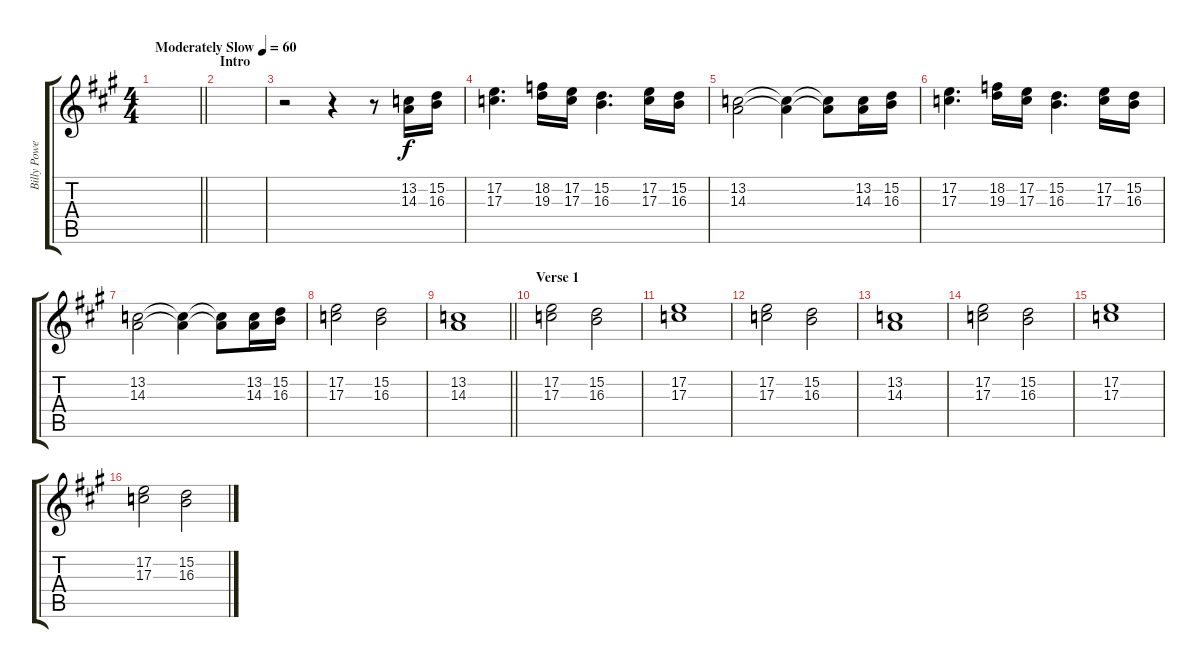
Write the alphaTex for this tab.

\track ("Billy Powell - Organ" "Billy Powe") {instrument rockorgan}
\staff {score tabs}
\tuning (E4 B3 G3 D3 A2 E2) {hide}
\ts (4 4)
\tempo (60 "Moderately Slow")
\clef g2
\barLineRight lightlight
\ks f#minor
|
\section ("" "Intro")
|
r.2 r.4 r.8 (13.2 14.3).16 (15.2 16.3).16 |
(17.2 17.3).4{d} (18.2 19.3).16 (17.2 17.3).16 (15.2 16.3).4{d} (17.2 17.3).16 (15.2 16.3).16 |
(13.2 14.3).2 (13.2{t} 14.3{t}).4 (13.2{t} 14.3{t}).8 (13.2 14.3).16 (15.2 16.3).16 |
(17.2 17.3).4{d} (18.2 19.3).16 (17.2 17.3).16 (15.2 16.3).4{d} (17.2 17.3).16 (15.2 16.3).16 |
(13.2 14.3).2 (13.2{t} 14.3{t}).4 (13.2{t} 14.3{t}).8 (13.2 14.3).16 (15.2 16.3).16 |
(17.2 17.3).2 (15.2 16.3).2 |
\barLineRight lightlight
(13.2 14.3).1 |
\section ("" "Verse 1")
(17.2 17.3).2 (15.2 16.3).2 |
(17.2 17.3).1 |
(17.2 17.3).2 (15.2 16.3).2 |
(13.2 14.3).1 |
(17.2 17.3).2 (15.2 16.3).2 |
(17.2 17.3).1 |
(17.2 17.3).2 (15.2 16.3).2
